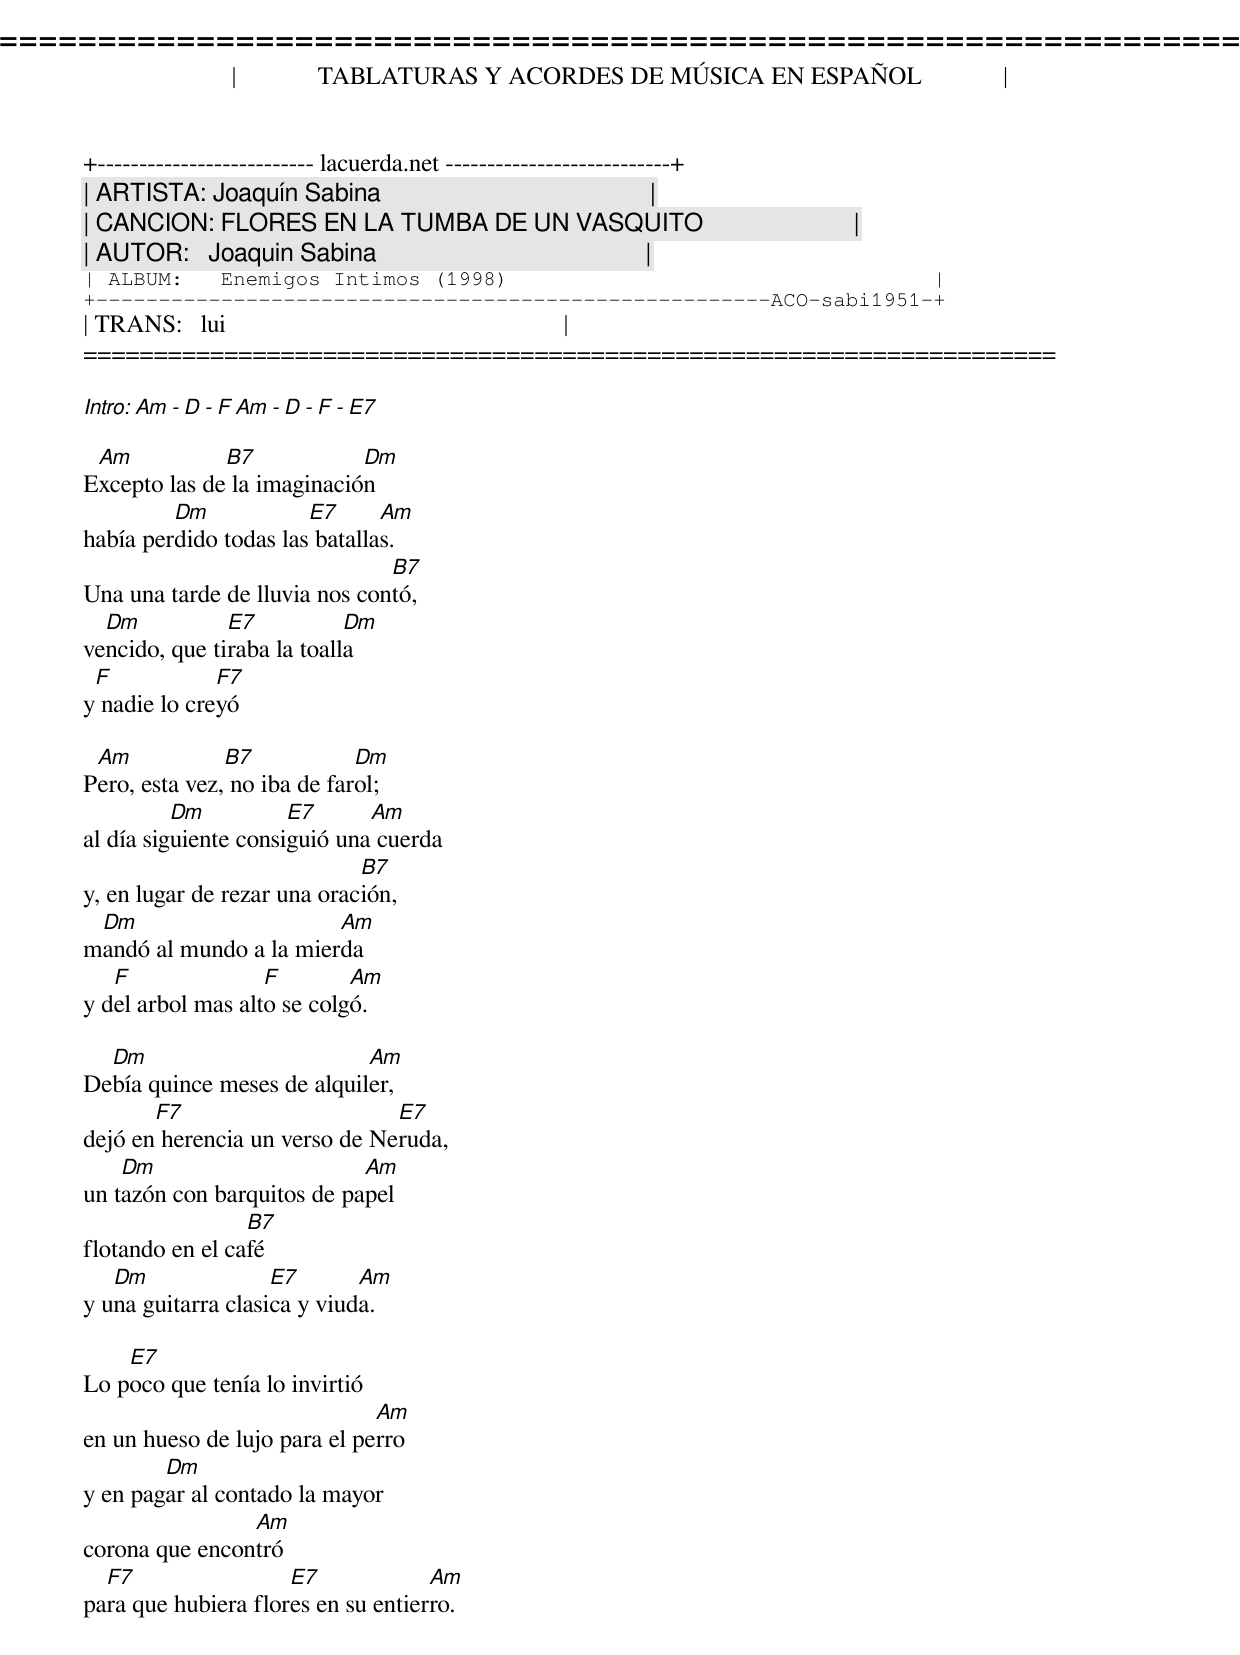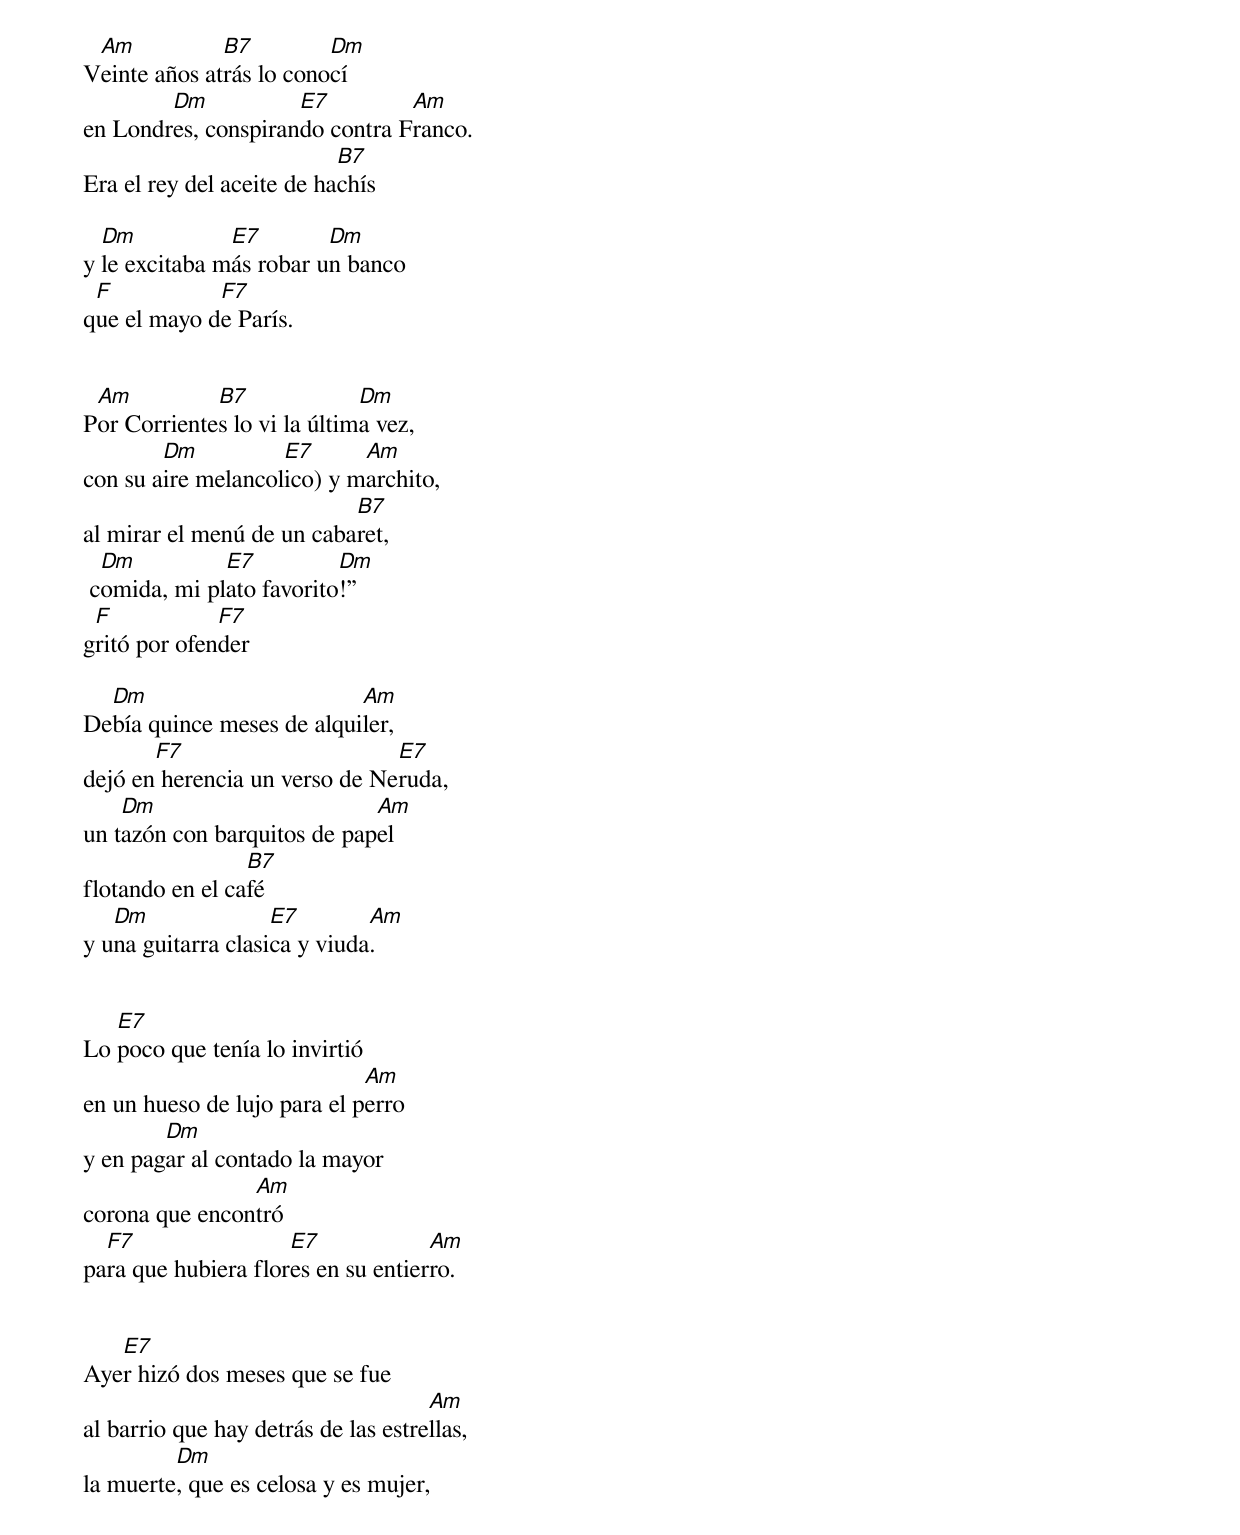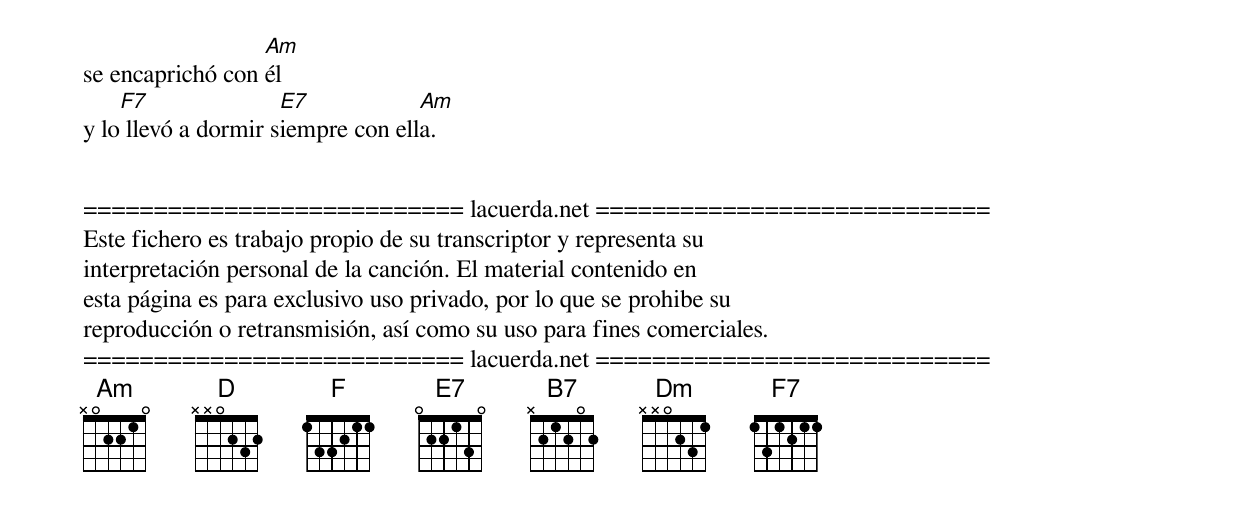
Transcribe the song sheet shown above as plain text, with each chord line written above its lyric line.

=====================================================================
|             TABLATURAS Y ACORDES DE MÚSICA EN ESPAÑOL             |
+-------------------------- lacuerda.net ---------------------------+
| ARTISTA: Joaquín Sabina                                           |
| CANCION: FLORES EN LA TUMBA DE UN VASQUITO                        |
| AUTOR:   Joaquin Sabina                                           |
| ALBUM:   Enemigos Intimos (1998)                                  |
+------------------------------------------------------ACO-sabi1951-+
| TRANS:   lui                                                      |
=====================================================================

Intro:  Am - D - F          Am - D - F - E7

 Am           B7            Dm
Excepto las de la imaginación
         Dm            E7      Am
había perdido todas las batallas.
                               B7
Una una tarde de lluvia nos contó,
  Dm           E7           Dm
vencido, que tiraba la toalla
 F            F7
y nadie lo creyó

 Am            B7            Dm
Pero, esta vez, no iba de farol;
          Dm          E7      Am
al día siguiente consiguió una cuerda
                             B7
y, en lugar de rezar una oración,
 Dm                     Am
mandó al mundo a la mierda
   F               F        Am
y del arbol mas alto se colgó.

  Dm                        Am
Debía quince meses de alquiler,
       F7                      E7
dejó en herencia un verso de Neruda,
    Dm                      Am
un tazón con barquitos de papel
                 B7
flotando en el café
   Dm               E7       Am
y una guitarra clasica y viuda.

    E7
Lo poco que tenía lo invirtió
                              Am
en un hueso de lujo para el perro
        Dm
y en pagar al contado la mayor
                Am
corona que encontró
  F7                 E7             Am
para que hubiera flores en su entierro.

 Am           B7         Dm
Veinte años atrás lo conocí
        Dm           E7         Am
en Londres, conspirando contra Franco.
                           B7
Era el rey del aceite de hachís

  Dm           E7        Dm
y le excitaba más robar un banco
 F           F7
que el mayo de París.


 Am          B7              Dm
Por Corrientes lo vi la última vez,
        Dm          E7      Am
con su aire melancolico) y marchito,
                           B7
al mirar el menú de un cabaret,
  Dm          E7          Dm
 comida, mi plato favorito!
 F            F7
gritó por ofender

  Dm                       Am
Debía quince meses de alquiler,
       F7                      E7
dejó en herencia un verso de Neruda,
    Dm                       Am
un tazón con barquitos de papel
                 B7
flotando en el café
   Dm               E7        Am
y una guitarra clasica y viuda.


   E7
Lo poco que tenía lo invirtió
                             Am
en un hueso de lujo para el perro
        Dm
y en pagar al contado la mayor
                Am
corona que encontró
  F7                 E7             Am
para que hubiera flores en su entierro.


   E7
Ayer hizó dos meses que se fue
                                     Am
al barrio que hay detrás de las estrellas,
         Dm
la muerte, que es celosa y es mujer,
                  Am
se encaprichó con él
    F7               E7            Am
y lo llevó a dormir siempre con ella.


=========================== lacuerda.net ============================
Este fichero es trabajo propio de su transcriptor y representa su
interpretación personal de la canción. El material contenido en
esta página es para exclusivo uso privado, por lo que se prohibe su
reproducción o retransmisión, así como su uso para fines comerciales.
=========================== lacuerda.net ============================
